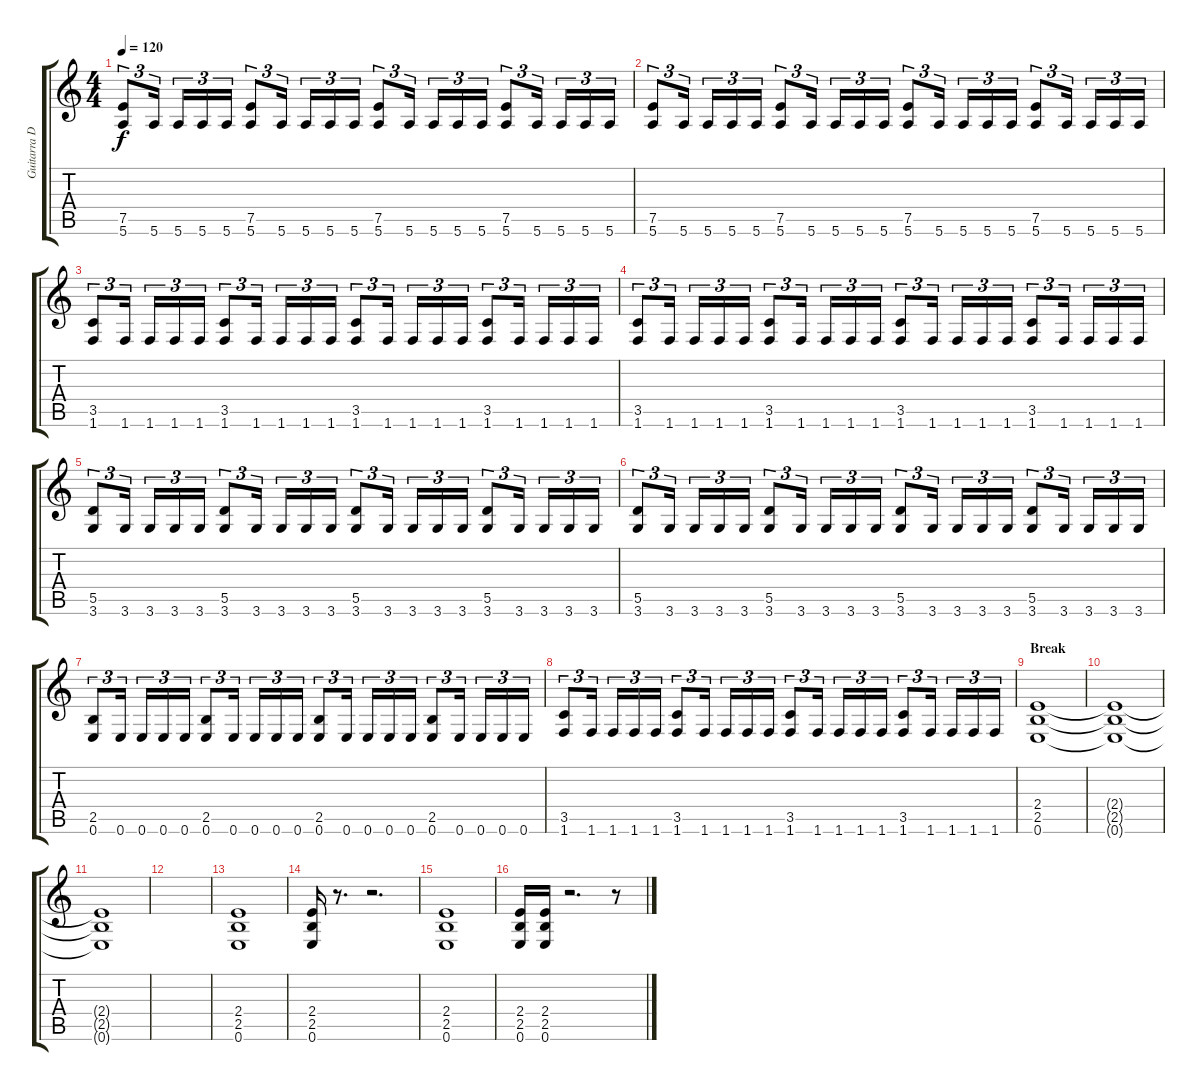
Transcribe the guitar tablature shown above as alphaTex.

\track ("Guitarra Distorção 2" "Guitarra D") {instrument distortionguitar}
\staff {score tabs}
\tuning (E4 B3 G3 D3 A2 E2) {hide}
\ts (4 4)
\tempo 120
\clef g2
\ks c
(7.5 5.6).8{tu (3 2) dy f} 5.6.16{tu (3 2)} 5.6.16{tu (3 2)} 5.6.16{tu (3 2)} 5.6.16{tu (3 2)} (7.5 5.6).8{tu (3 2)} 5.6.16{tu (3 2)} 5.6.16{tu (3 2)} 5.6.16{tu (3 2)} 5.6.16{tu (3 2)} (7.5 5.6).8{tu (3 2)} 5.6.16{tu (3 2)} 5.6.16{tu (3 2)} 5.6.16{tu (3 2)} 5.6.16{tu (3 2)} (7.5 5.6).8{tu (3 2)} 5.6.16{tu (3 2)} 5.6.16{tu (3 2)} 5.6.16{tu (3 2)} 5.6.16{tu (3 2)} |
(7.5 5.6).8{tu (3 2)} 5.6.16{tu (3 2)} 5.6.16{tu (3 2)} 5.6.16{tu (3 2)} 5.6.16{tu (3 2)} (7.5 5.6).8{tu (3 2)} 5.6.16{tu (3 2)} 5.6.16{tu (3 2)} 5.6.16{tu (3 2)} 5.6.16{tu (3 2)} (7.5 5.6).8{tu (3 2)} 5.6.16{tu (3 2)} 5.6.16{tu (3 2)} 5.6.16{tu (3 2)} 5.6.16{tu (3 2)} (7.5 5.6).8{tu (3 2)} 5.6.16{tu (3 2)} 5.6.16{tu (3 2)} 5.6.16{tu (3 2)} 5.6.16{tu (3 2)} |
(3.5 1.6).8{tu (3 2)} 1.6.16{tu (3 2)} 1.6.16{tu (3 2)} 1.6.16{tu (3 2)} 1.6.16{tu (3 2)} (3.5 1.6).8{tu (3 2)} 1.6.16{tu (3 2)} 1.6.16{tu (3 2)} 1.6.16{tu (3 2)} 1.6.16{tu (3 2)} (3.5 1.6).8{tu (3 2)} 1.6.16{tu (3 2)} 1.6.16{tu (3 2)} 1.6.16{tu (3 2)} 1.6.16{tu (3 2)} (3.5 1.6).8{tu (3 2)} 1.6.16{tu (3 2)} 1.6.16{tu (3 2)} 1.6.16{tu (3 2)} 1.6.16{tu (3 2)} |
(3.5 1.6).8{tu (3 2)} 1.6.16{tu (3 2)} 1.6.16{tu (3 2)} 1.6.16{tu (3 2)} 1.6.16{tu (3 2)} (3.5 1.6).8{tu (3 2)} 1.6.16{tu (3 2)} 1.6.16{tu (3 2)} 1.6.16{tu (3 2)} 1.6.16{tu (3 2)} (3.5 1.6).8{tu (3 2)} 1.6.16{tu (3 2)} 1.6.16{tu (3 2)} 1.6.16{tu (3 2)} 1.6.16{tu (3 2)} (3.5 1.6).8{tu (3 2)} 1.6.16{tu (3 2)} 1.6.16{tu (3 2)} 1.6.16{tu (3 2)} 1.6.16{tu (3 2)} |
(5.5 3.6).8{tu (3 2)} 3.6.16{tu (3 2)} 3.6.16{tu (3 2)} 3.6.16{tu (3 2)} 3.6.16{tu (3 2)} (5.5 3.6).8{tu (3 2)} 3.6.16{tu (3 2)} 3.6.16{tu (3 2)} 3.6.16{tu (3 2)} 3.6.16{tu (3 2)} (5.5 3.6).8{tu (3 2)} 3.6.16{tu (3 2)} 3.6.16{tu (3 2)} 3.6.16{tu (3 2)} 3.6.16{tu (3 2)} (5.5 3.6).8{tu (3 2)} 3.6.16{tu (3 2)} 3.6.16{tu (3 2)} 3.6.16{tu (3 2)} 3.6.16{tu (3 2)} |
(5.5 3.6).8{tu (3 2)} 3.6.16{tu (3 2)} 3.6.16{tu (3 2)} 3.6.16{tu (3 2)} 3.6.16{tu (3 2)} (5.5 3.6).8{tu (3 2)} 3.6.16{tu (3 2)} 3.6.16{tu (3 2)} 3.6.16{tu (3 2)} 3.6.16{tu (3 2)} (5.5 3.6).8{tu (3 2)} 3.6.16{tu (3 2)} 3.6.16{tu (3 2)} 3.6.16{tu (3 2)} 3.6.16{tu (3 2)} (5.5 3.6).8{tu (3 2)} 3.6.16{tu (3 2)} 3.6.16{tu (3 2)} 3.6.16{tu (3 2)} 3.6.16{tu (3 2)} |
(2.5 0.6).8{tu (3 2)} 0.6.16{tu (3 2)} 0.6.16{tu (3 2)} 0.6.16{tu (3 2)} 0.6.16{tu (3 2)} (2.5 0.6).8{tu (3 2)} 0.6.16{tu (3 2)} 0.6.16{tu (3 2)} 0.6.16{tu (3 2)} 0.6.16{tu (3 2)} (2.5 0.6).8{tu (3 2)} 0.6.16{tu (3 2)} 0.6.16{tu (3 2)} 0.6.16{tu (3 2)} 0.6.16{tu (3 2)} (2.5 0.6).8{tu (3 2)} 0.6.16{tu (3 2)} 0.6.16{tu (3 2)} 0.6.16{tu (3 2)} 0.6.16{tu (3 2)} |
(3.5 1.6).8{tu (3 2)} 1.6.16{tu (3 2)} 1.6.16{tu (3 2)} 1.6.16{tu (3 2)} 1.6.16{tu (3 2)} (3.5 1.6).8{tu (3 2)} 1.6.16{tu (3 2)} 1.6.16{tu (3 2)} 1.6.16{tu (3 2)} 1.6.16{tu (3 2)} (3.5 1.6).8{tu (3 2)} 1.6.16{tu (3 2)} 1.6.16{tu (3 2)} 1.6.16{tu (3 2)} 1.6.16{tu (3 2)} (3.5 1.6).8{tu (3 2)} 1.6.16{tu (3 2)} 1.6.16{tu (3 2)} 1.6.16{tu (3 2)} 1.6.16{tu (3 2)} |
\section ("" "Break")
(2.4 2.5 0.6).1 |
(2.4{t} 2.5{t} 0.6{t}).1{volume 0} |
(2.4{t} 2.5{t} 0.6{t}).1 |
|
(2.4 2.5 0.6).1{volume 12} |
(2.4 2.5 0.6).16 r.8{d} r.2{d} |
(2.4 2.5 0.6).1 |
(2.4 2.5 0.6).16 (2.4 2.5 0.6).16 r.2{d} r.8
